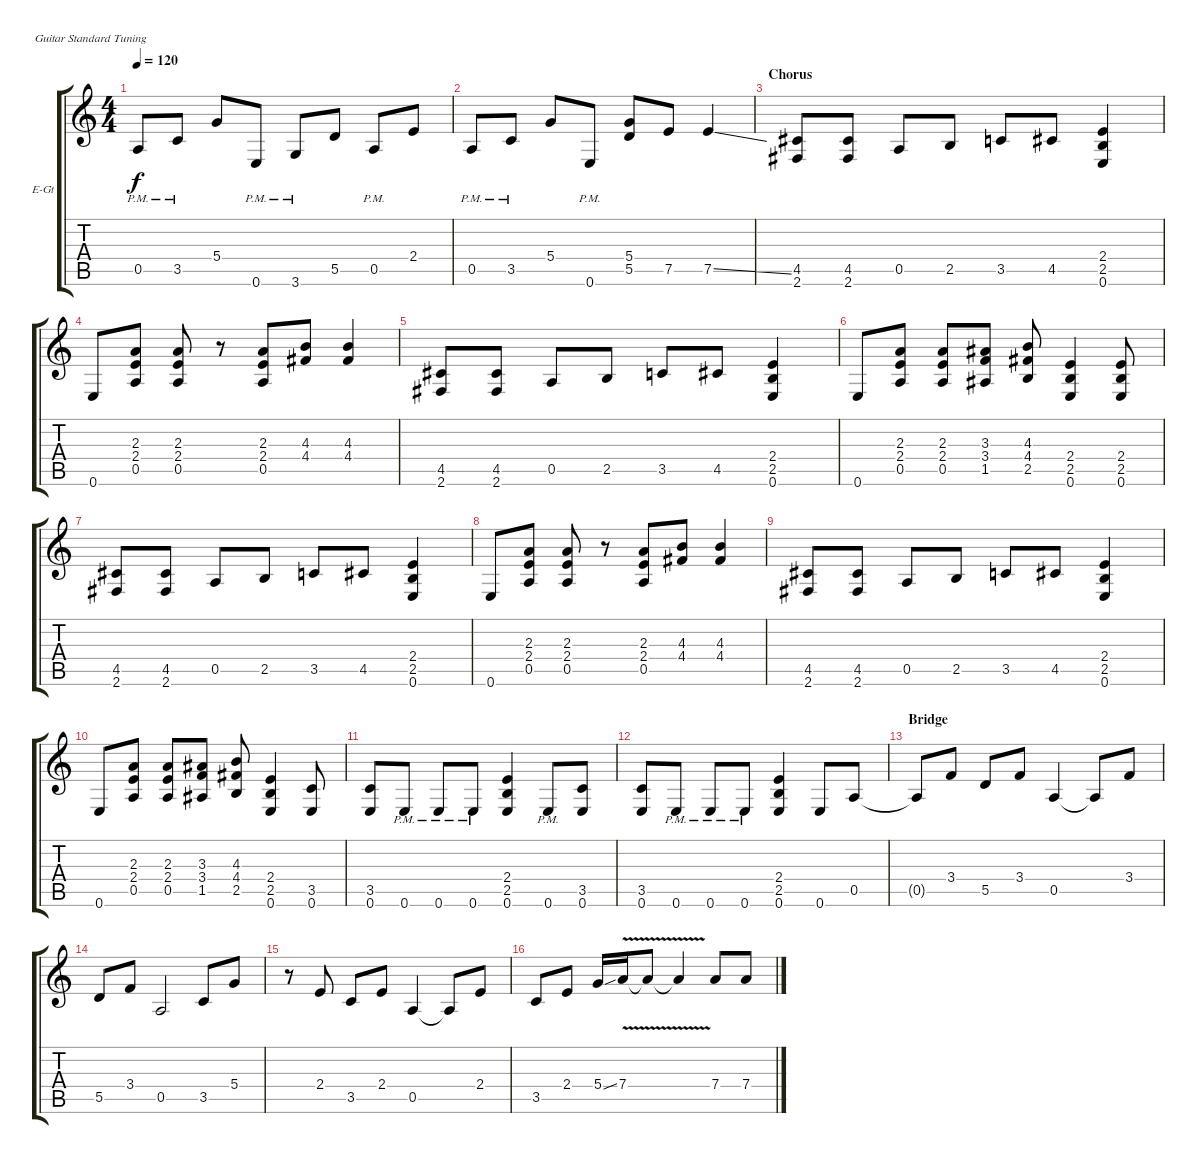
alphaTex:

\bracketExtendMode groupsimilarinstruments
\firstSystemTrackNameOrientation horizontal
\otherSystemsTrackNameOrientation horizontal
\track ("Distortion Guitar 2" "E-Gt") {instrument distortionguitar}
\staff {score tabs}
\tuning (E4 B3 G3 D3 A2 E2)
\ts (4 4)
\tempo 120
\clef g2
\ks c
0.5{pm}.8{dy f} 3.5{pm}.8 5.4.8 0.6{pm}.8 3.6{pm}.8 5.5.8 0.5{pm}.8 2.4.8 |
0.5{pm}.8 3.5{pm}.8 5.4.8 0.6{pm}.8 (5.4 5.5).8 7.5.8 7.5{ss}.4 |
\section ("" "Chorus")
(4.5 2.6).8 (4.5 2.6).8 0.5.8 2.5.8 3.5.8 4.5.8 (2.4 2.5 0.6).4 |
0.6.8 (2.3 2.4 0.5).8 (2.3 2.4 0.5).8 r.8 (2.3 2.4 0.5).8 (4.3 4.4).8 (4.3 4.4).4 |
(4.5 2.6).8 (4.5 2.6).8 0.5.8 2.5.8 3.5.8 4.5.8 (2.4 2.5 0.6).4 |
0.6.8 (2.3 2.4 0.5).8 (2.3 2.4 0.5).8 (3.3 3.4 1.5).8 (4.3 4.4 2.5).8 (2.4 2.5 0.6).4 (2.4 2.5 0.6).8 |
(4.5 2.6).8 (4.5 2.6).8 0.5.8 2.5.8 3.5.8 4.5.8 (2.4 2.5 0.6).4 |
0.6.8 (2.3 2.4 0.5).8 (2.3 2.4 0.5).8 r.8 (2.3 2.4 0.5).8 (4.3 4.4).8 (4.3 4.4).4 |
(4.5 2.6).8 (4.5 2.6).8 0.5.8 2.5.8 3.5.8 4.5.8 (2.4 2.5 0.6).4 |
0.6.8 (2.3 2.4 0.5).8 (2.3 2.4 0.5).8 (3.3 3.4 1.5).8 (4.3 4.4 2.5).8 (2.4 2.5 0.6).4 (3.5 0.6).8 |
(3.5 0.6).8 0.6{pm}.8 0.6{pm}.8 0.6{pm}.8 (2.4 2.5 0.6).4 0.6{pm}.8 (3.5 0.6).8 |
(3.5 0.6).8 0.6{pm}.8 0.6{pm}.8 0.6{pm}.8 (2.4 2.5 0.6).4 0.6.8 0.5.8 |
\section ("" "Bridge")
0.5{t}.8 3.4.8 5.5.8 3.4.8 0.5.4 0.5{t}.8 3.4.8 |
5.5.8 3.4.8 0.5.2 3.5.8 5.4.8 |
r.8 2.4.8 3.5.8 2.4.8 0.5.4 0.5{t}.8 2.4.8 |
3.5.8 2.4.8 5.4{ss}.16 7.4{v}.16 7.4{v t}.8 7.4{v t}.4 7.4.8 7.4.8
